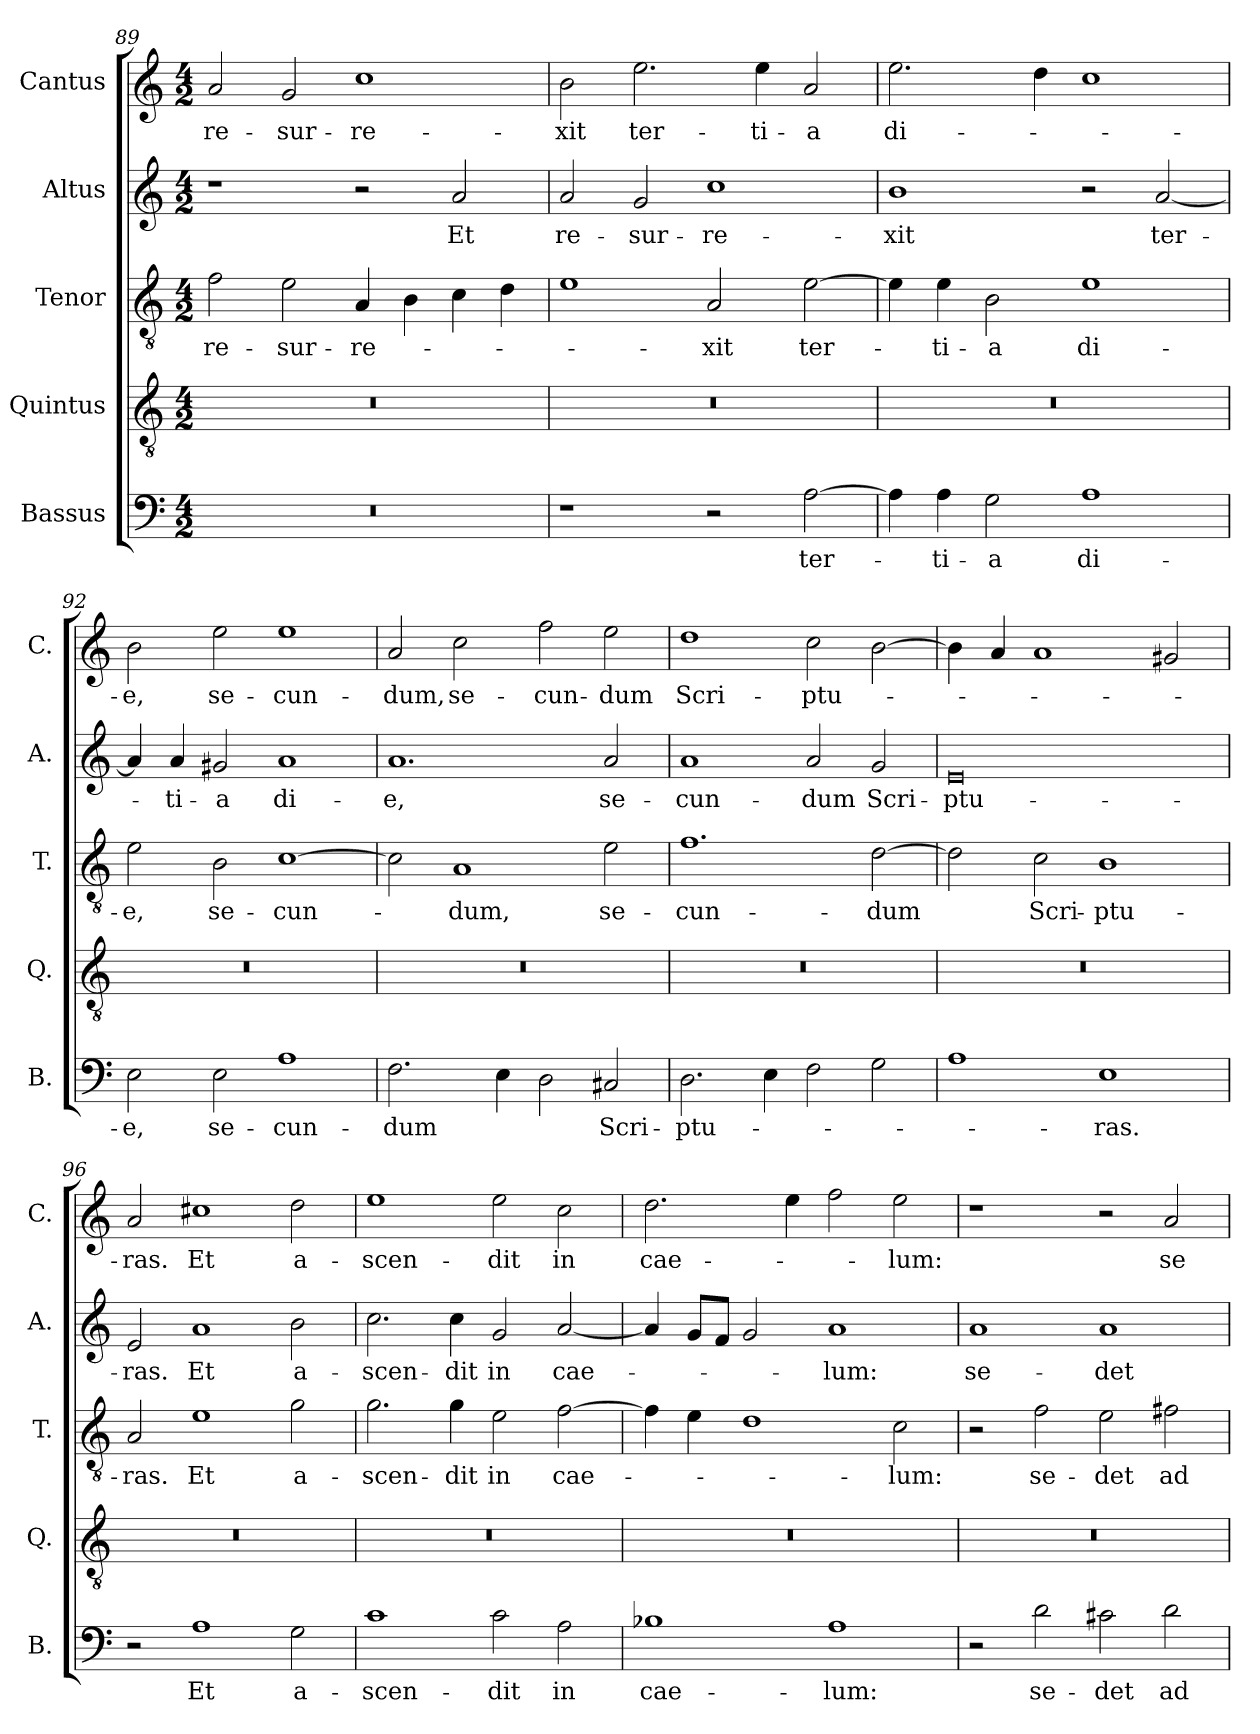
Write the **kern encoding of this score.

**kern	**text	**kern	**kern	**text	**kern	**text	**kern	**text
*part5	*part5	*part4	*part3	*part3	*part2	*part2	*part1	*part1
*staff5	*staff5	*staff4	*staff3	*staff3	*staff2	*staff2	*staff1	*staff1
*I"Bassus	*	*I"Quintus	*I"Tenor	*	*I"Altus	*	*I"Cantus	*
*I'B.	*	*I'Q.	*I'T.	*	*I'A.	*	*I'C.	*
*clefF4	*	*clefGv2	*clefGv2	*	*clefG2	*	*clefG2	*
*	*	*ITrd7c12	*ITrd7c12	*	*	*	*	*
*k[]	*	*k[]	*k[]	*	*k[]	*	*k[]	*
*C:	*	*C:	*C:	*	*C:	*	*C:	*
*M4/2	*	*M4/2	*M4/2	*	*M4/2	*	*M4/2	*
=89	=89	=89	=89	=89	=89	=89	=89	=89
0r	.	0r	2F\	re-	1r	.	2a/	re-
.	.	.	2E\	-sur-	.	.	2g/	-sur-
.	.	.	4AA/	-re-	2r	.	1cc\	-re-
.	.	.	4BB\	.	.	.	.	.
.	.	.	4C\	.	2a/	Et	.	.
.	.	.	4D\	.	.	.	.	.
=90	=90	=90	=90	=90	=90	=90	=90	=90
1r	.	0r	1E\	.	2a/	re-	2b\	-xit
.	.	.	.	.	2g/	-sur-	2.ee\	ter-
2r	.	.	2AA/	-xit	1cc\	-re-	.	.
.	.	.	.	.	.	.	4ee\	-ti-
[2A\	ter-	.	[2E\	ter-	.	.	2a/	-a
=91	=91	=91	=91	=91	=91	=91	=91	=91
4A\]	.	0r	4E\]	.	1b\	-xit	2.ee\	di-
4A\	-ti-	.	4E\	-ti-	.	.	.	.
2G\	-a	.	2BB\	-a	.	.	.	.
.	.	.	.	.	.	.	4dd\	.
1A\	di-	.	1E\	di-	2r	.	1cc\	.
.	.	.	.	.	[2a/	ter-	.	.
=92	=92	=92	=92	=92	=92	=92	=92	=92
2E\	-e,	0r	2E\	-e,	4a/]	.	2b\	-e,
.	.	.	.	.	4a/	-ti-	.	.
2E\	se-	.	2BB\	se-	2g#X/	-a	2ee\	se-
1A\	-cun-	.	[1C\	-cun-	1a/	di-	1ee\	-cun-
=93	=93	=93	=93	=93	=93	=93	=93	=93
2.F\	-dum	0r	2C\]	.	1.a/	-e,	2a/	-dum,
.	.	.	1AA/	-dum,	.	.	2cc\	se-
4E\	.	.	.	.	.	.	.	.
2D\	.	.	.	.	.	.	2ff\	-cun-
2C#X/	Scri-	.	2E\	se-	2a/	se-	2ee\	-dum
=94	=94	=94	=94	=94	=94	=94	=94	=94
2.D\	-ptu-	0r	1.F\	-cun-	1a/	-cun-	1dd\	Scri-
4E\	.	.	.	.	.	.	.	.
2F\	.	.	.	.	2a/	-dum	2cc\	-ptu-
2G\	.	.	[2D\	-dum	2g/	Scri-	[2b\	.
=95	=95	=95	=95	=95	=95	=95	=95	=95
1A\	.	0r	2D\]	.	0e/	-ptu-	4b\]	.
.	.	.	.	.	.	.	4a/	.
.	.	.	2C\	Scri-	.	.	1a/	.
1E\	-ras.	.	1BB\	-ptu-	.	.	.	.
.	.	.	.	.	.	.	2g#/	.
=96	=96	=96	=96	=96	=96	=96	=96	=96
2r	.	0r	2AA/	-ras.	2e/	-ras.	2a/	-ras.
1A\	Et	.	1E\	Et	1a/	Et	1cc#X\	Et
2G\	a-	.	2G\	a-	2b\	a-	2dd\	a-
=97	=97	=97	=97	=97	=97	=97	=97	=97
1c\	-scen-	0r	2.G\	-scen-	2.cc\	-scen-	1ee\	-scen-
.	.	.	4G\	-dit	4cc\	-dit	.	.
2c\	-dit	.	2E\	in	2g/	in	2ee\	-dit
2A\	in	.	[2F\	cae-	[2a/	cae-	2cc\	in
=98	=98	=98	=98	=98	=98	=98	=98	=98
1B-X\	cae-	0r	4F\]	.	4a/]	.	2.dd\	cae-
.	.	.	4E\	.	8g/L	.	.	.
.	.	.	.	.	8f/J	.	.	.
.	.	.	1D\	.	2g/	.	.	.
.	.	.	.	.	.	.	4ee\	.
1A\	-lum:	.	.	.	1a/	-lum:	2ff\	.
.	.	.	2C\	-lum:	.	.	2ee\	-lum:
=99	=99	=99	=99	=99	=99	=99	=99	=99
2r	.	0r	2r	.	1a/	se-	1r	.
2d\	se-	.	2F\	se-	.	.	.	.
2c#X\	-det	.	2E\	-det	1a/	-det	2r	.
2d\	ad	.	2F#X\	ad	.	.	2a/	se-
=	=	=	=	=	=	=	=	=
*-	*-	*-	*-	*-	*-	*-	*-	*-
